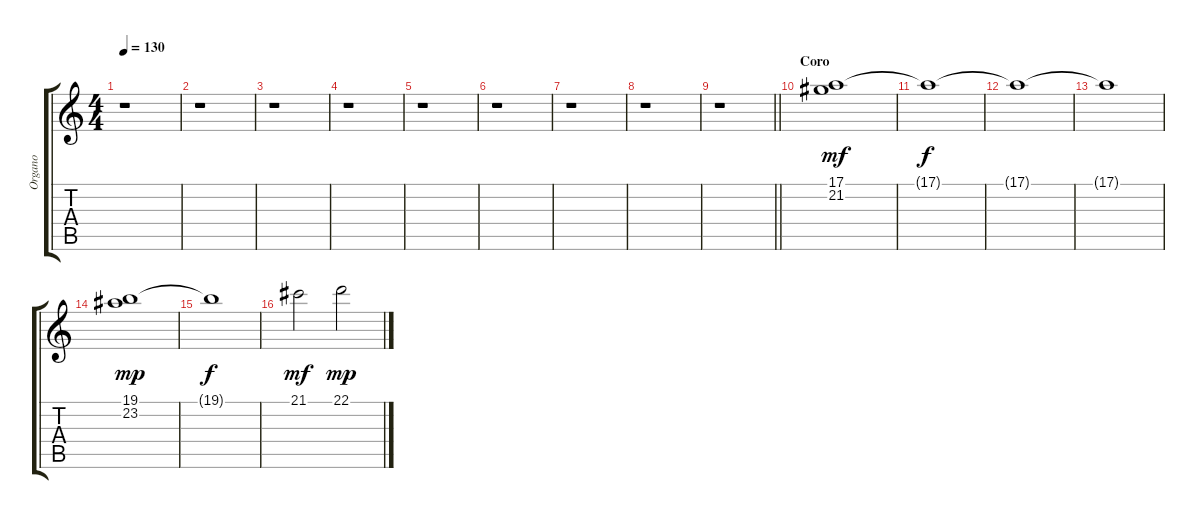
\track ("Organo" "Organo") {instrument rockorgan}
\staff {score tabs}
\tuning (E4 B3 G3 D3 A2 E2) {hide}
\ts (4 4)
\tempo 130
\clef g2
\ks c
r.1{dy mf} |
r.1 |
r.1 |
r.1 |
r.1 |
r.1 |
r.1 |
r.1 |
\barLineRight lightlight
r.1 |
\section ("" "Coro")
(17.1 21.2).1 |
17.1{t}.1{dy f} |
17.1{t}.1 |
17.1{t}.1 |
(19.1 23.2).1{dy mp} |
19.1{t}.1{dy f} |
21.1.2{dy mf} 22.1.2{dy mp}
